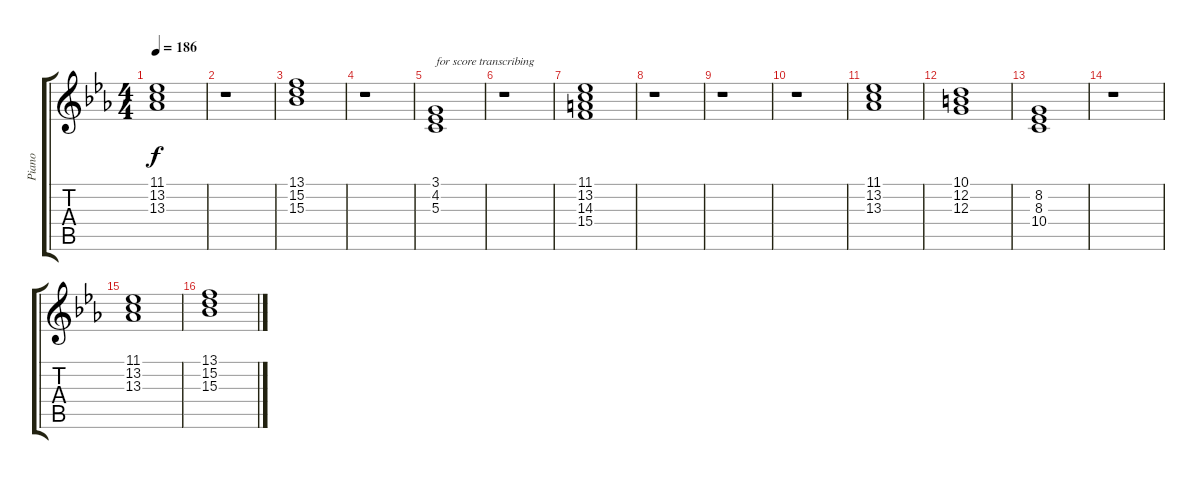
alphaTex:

\track ("Piano" "Piano") {instrument acousticgrandpiano}
\staff {score tabs}
\tuning (E4 B3 G3 D3 A2 E2) {hide}
\ts (4 4)
\tempo 186
\clef g2
\ks eb
(11.1 13.2 13.3).1{txt "" dy f instrument acousticgrandpiano} |
r.1 |
(13.1 15.2 15.3).1 |
r.1 |
(3.1 4.2 5.3).1{txt "for score transcribing"} |
r.1 |
(11.1 13.2 14.3 15.4).1 |
r.1 |
r.1 |
r.1 |
(11.1 13.2 13.3).1 |
(10.1 12.2 12.3).1 |
(8.2 8.3 10.4).1 |
r.1 |
(11.1 13.2 13.3).1 |
(13.1 15.2 15.3).1
